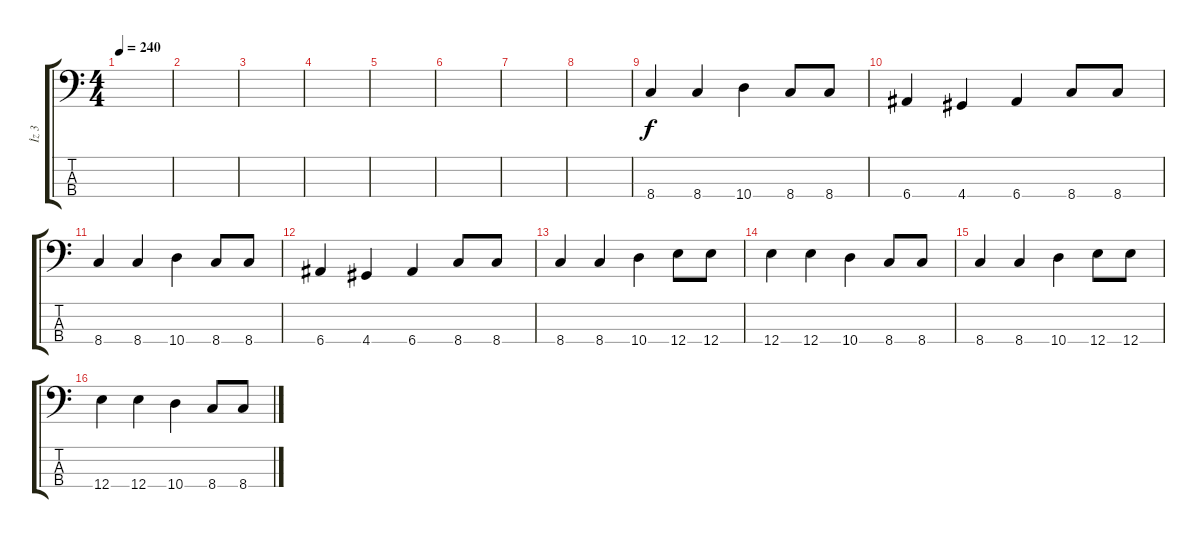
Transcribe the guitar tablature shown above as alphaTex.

\track ("İz 3" "İz 3") {instrument electricbassfinger}
\staff {score tabs}
\tuning (G2 D2 A1 E1) {hide}
\ts (4 4)
\tempo 240
\clef f4
\ks c
|
|
|
|
|
|
|
|
8.4.4 8.4.4 10.4.4 8.4.8 8.4.8 |
6.4.4 4.4.4 6.4.4 8.4.8 8.4.8 |
8.4.4 8.4.4 10.4.4 8.4.8 8.4.8 |
6.4.4 4.4.4 6.4.4 8.4.8 8.4.8 |
8.4.4 8.4.4 10.4.4 12.4.8 12.4.8 |
12.4.4 12.4.4 10.4.4 8.4.8 8.4.8 |
8.4.4 8.4.4 10.4.4 12.4.8 12.4.8 |
12.4.4 12.4.4 10.4.4 8.4.8 8.4.8
